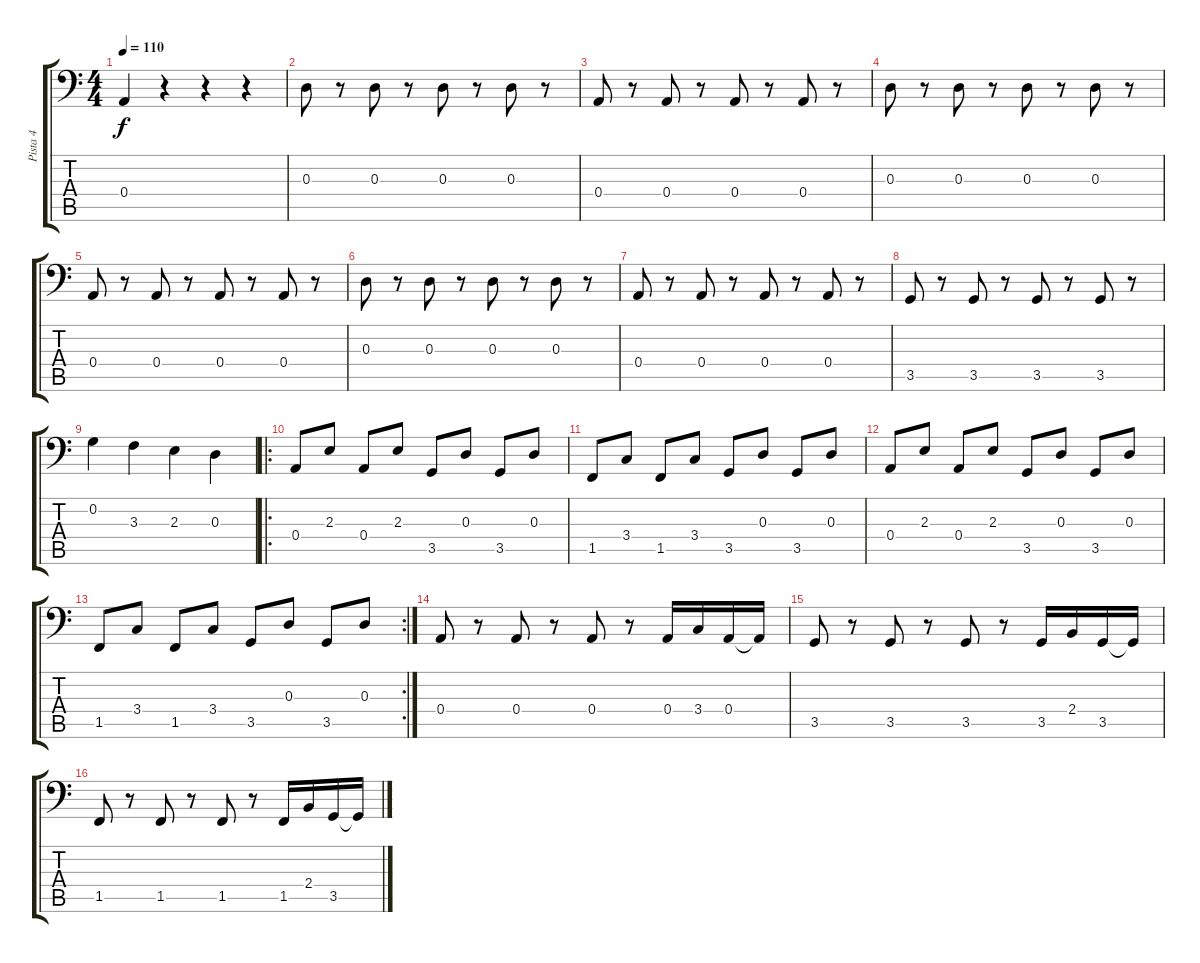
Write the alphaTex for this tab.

\track ("Pista 4" "Pista 4") {instrument electricbassfinger}
\staff {score tabs}
\tuning (C3 G2 D2 A1 E1 B0) {hide}
\ts (4 4)
\tempo 110
\clef f4
\ks c
0.4.4{dy f} r.4 r.4 r.4 |
0.3.8 r.8 0.3.8 r.8 0.3.8 r.8 0.3.8 r.8 |
0.4.8 r.8 0.4.8 r.8 0.4.8 r.8 0.4.8 r.8 |
0.3.8 r.8 0.3.8 r.8 0.3.8 r.8 0.3.8 r.8 |
0.4.8 r.8 0.4.8 r.8 0.4.8 r.8 0.4.8 r.8 |
0.3.8 r.8 0.3.8 r.8 0.3.8 r.8 0.3.8 r.8 |
0.4.8 r.8 0.4.8 r.8 0.4.8 r.8 0.4.8 r.8 |
3.5.8 r.8 3.5.8 r.8 3.5.8 r.8 3.5.8 r.8 |
0.2.4 3.3.4 2.3.4 0.3.4 |
\ro
0.4.8 2.3.8 0.4.8 2.3.8 3.5.8 0.3.8 3.5.8 0.3.8 |
1.5.8 3.4.8 1.5.8 3.4.8 3.5.8 0.3.8 3.5.8 0.3.8 |
0.4.8 2.3.8 0.4.8 2.3.8 3.5.8 0.3.8 3.5.8 0.3.8 |
\rc 2
1.5.8 3.4.8 1.5.8 3.4.8 3.5.8 0.3.8 3.5.8 0.3.8 |
0.4.8 r.8 0.4.8 r.8 0.4.8 r.8 0.4.16 3.4.16 0.4.16 0.4{t}.16 |
3.5.8 r.8 3.5.8 r.8 3.5.8 r.8 3.5.16 2.4.16 3.5.16 3.5{t}.16 |
1.5.8 r.8 1.5.8 r.8 1.5.8 r.8 1.5.16 2.4.16 3.5.16 3.5{t}.16
